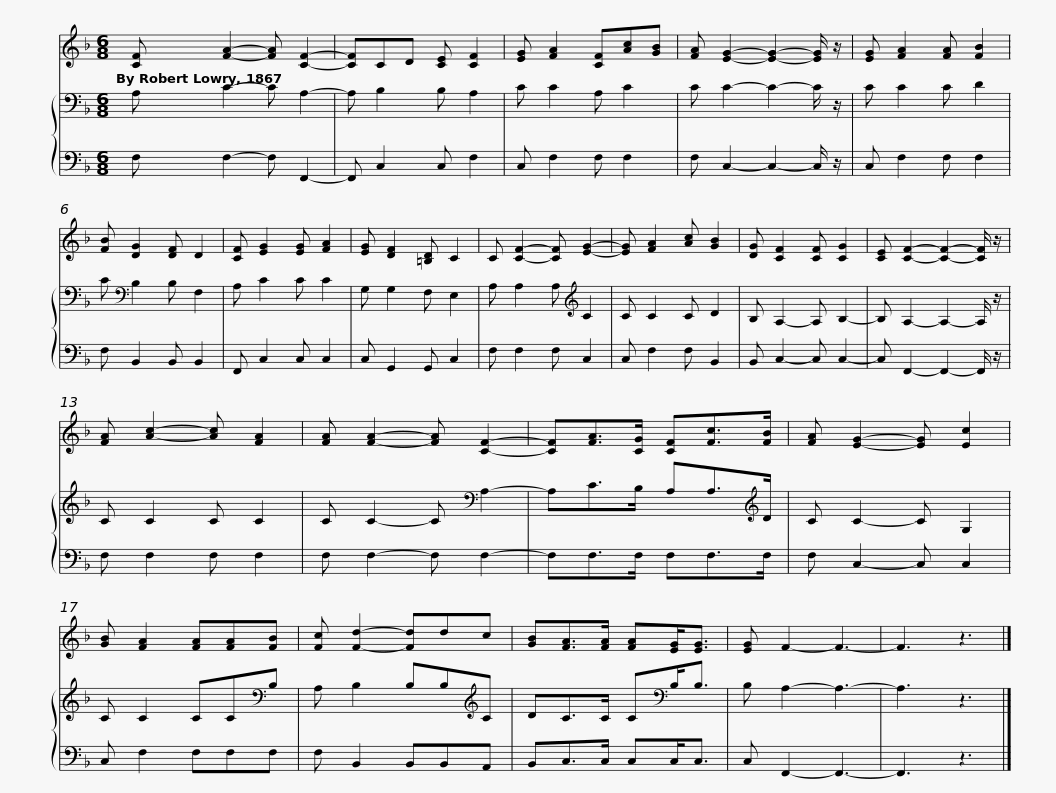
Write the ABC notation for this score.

X:1
%%score 1 { 2 | 3 }
L:1/8
M:6/8
I:linebreak $
K:F
V:1 treble
V:2 bass
V:3 bass
V:1
 [CF] [FA]2- [FA] [CF]2- | [CF]CD [CE] [CF]2 | [EG] [FA]2 [CF][Ac][GB] | [FA] [EG]2- [EG]2- [EG]/ z/ |$ [EG] [FA]2 [FA] [FB]2 | %5
 [FB] [DG]2 [DF] D2 | [CF] [EG]2 [EG] [FA]2 | [EG] [DF]2 [=B,D] C2 | C [CF]2- [CF] [EG]2- | [EG] [FA]2 [Ac] [GB]2 |$ %10
 [DG] [CF]2 [CF] [CG]2 | [CE] [CF]2- [CF]2- [CF]/ z/ | [FA] [Ac]2- [Ac] [FA]2 | [FA] [FA]2- [FA] [CF]2- | [CF][FA]>[CG] [CF][Fc]>[FB] | %15
 [FA] [EG]2- [EG] [Ec]2 |$ [GB] [FA]2 [FA][FA][FB] | [Fc] [Fd]2- [Fd]dc | [GB][FA]>[FA] [FA][EG]<[EG] | [EG] F2- F3- | %20
 F3 z3 |] %21
V:2
 A, C2- C A,2- | A, B,2 B, A,2 | C C2 A, C2 | C C2- C2- C/ z/ |$ C C2 C D2 | %5
 C[K:bass] B,2 B, F,2 | A, C2 C C2 | G, G,2 F, E,2 | A, A,2 A,[K:treble] C2 | C C2 C D2 |$ %10
 B, A,2- A, B,2- | B, A,2- A,2- A,/ z/ | C C2 C C2 | C C2- C[K:bass] A,2- | A,C>B, A,A,>[K:treble]D | %15
 C C2- C G,2 |$ C C2 CC[K:bass]B, | A, B,2 B,B,[K:treble]C | DC>C C[K:bass]B,<B, | B, A,2- A,3- | %20
 A,3 z3 |] %21
V:3
 F, F,2- F, F,,2- | F,, C,2 C, F,2 | C, F,2 F, F,2 | F, C,2- C,2- C,/ z/ |$ C, F,2 F, F,2 | %5
 F, B,,2 B,, B,,2 | F,, C,2 C, C,2 | C, G,,2 G,, C,2 | F, F,2 F, C,2 | C, F,2 F, B,,2 |$ %10
 B,, C,2- C, C,2- | C, F,,2- F,,2- F,,/ z/ | F, F,2 F, F,2 | F, F,2- F, F,2- | F,F,>F, F,F,>F, | %15
 F, C,2- C, C,2 |$ C, F,2 F,F,F, | F, B,,2 B,,B,,A,, | B,,C,>C, C,C,<C, | C, F,,2- F,,3- | %20
 F,,3 z3 |] %21
